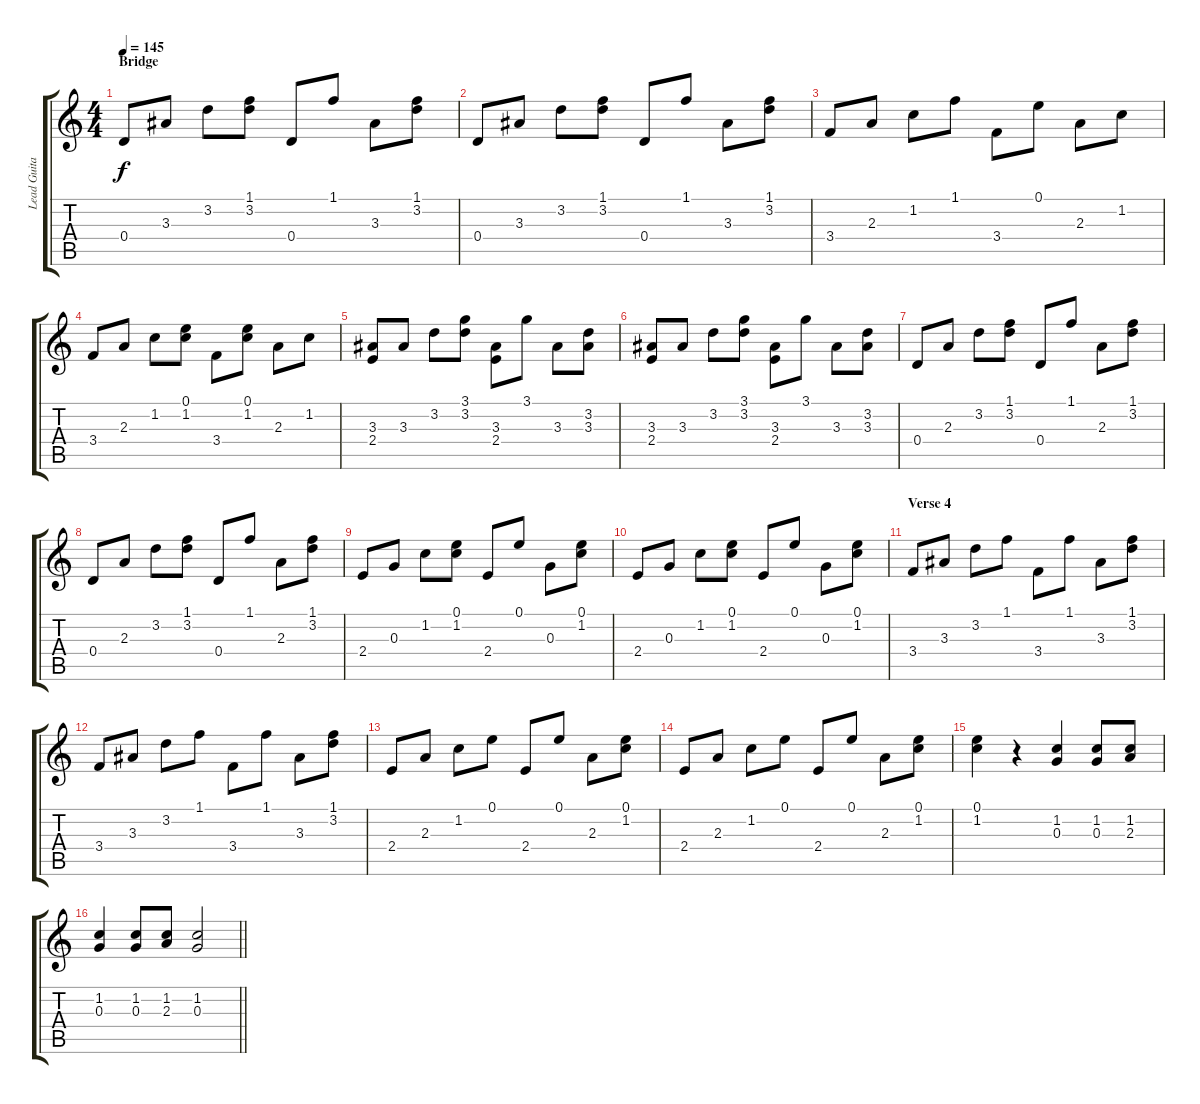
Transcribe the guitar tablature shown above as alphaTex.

\track ("Lead Guitar" "Lead Guita") {instrument acousticguitarsteel}
\staff {score tabs}
\tuning (E4 B3 G3 D3 A2 E2) {hide}
\ts (4 4)
\section ("" "Bridge")
\tempo 145
\clef g2
\ks c
0.4.8{dy f} 3.3.8 3.2.8 (1.1 3.2).8 0.4.8 1.1.8 3.3.8 (1.1 3.2).8 |
0.4.8 3.3.8 3.2.8 (1.1 3.2).8 0.4.8 1.1.8 3.3.8 (1.1 3.2).8 |
3.4.8 2.3.8 1.2.8 1.1.8 3.4.8 0.1.8 2.3.8 1.2.8 |
3.4.8 2.3.8 1.2.8 (0.1 1.2).8 3.4.8 (0.1 1.2).8 2.3.8 1.2.8 |
(3.3 2.4).8 3.3.8 3.2.8 (3.1 3.2).8 (3.3 2.4).8 3.1.8 3.3.8 (3.2 3.3).8 |
(3.3 2.4).8 3.3.8 3.2.8 (3.1 3.2).8 (3.3 2.4).8 3.1.8 3.3.8 (3.2 3.3).8 |
0.4.8 2.3.8 3.2.8 (1.1 3.2).8 0.4.8 1.1.8 2.3.8 (1.1 3.2).8 |
0.4.8 2.3.8 3.2.8 (1.1 3.2).8 0.4.8 1.1.8 2.3.8 (1.1 3.2).8 |
2.4.8 0.3.8 1.2.8 (0.1 1.2).8 2.4.8 0.1.8 0.3.8 (0.1 1.2).8 |
2.4.8 0.3.8 1.2.8 (0.1 1.2).8 2.4.8 0.1.8 0.3.8 (0.1 1.2).8 |
\section ("" "Verse 4")
3.4.8 3.3.8 3.2.8 1.1.8 3.4.8 1.1.8 3.3.8 (1.1 3.2).8 |
3.4.8 3.3.8 3.2.8 1.1.8 3.4.8 1.1.8 3.3.8 (1.1 3.2).8 |
2.4.8 2.3.8 1.2.8 0.1.8 2.4.8 0.1.8 2.3.8 (0.1 1.2).8 |
2.4.8 2.3.8 1.2.8 0.1.8 2.4.8 0.1.8 2.3.8 (0.1 1.2).8 |
(0.1 1.2).4 r.4 (1.2 0.3).4 (1.2 0.3).8 (1.2 2.3).8 |
\barLineRight lightlight
(1.2 0.3).4 (1.2 0.3).8 (1.2 2.3).8 (1.2 0.3).2
